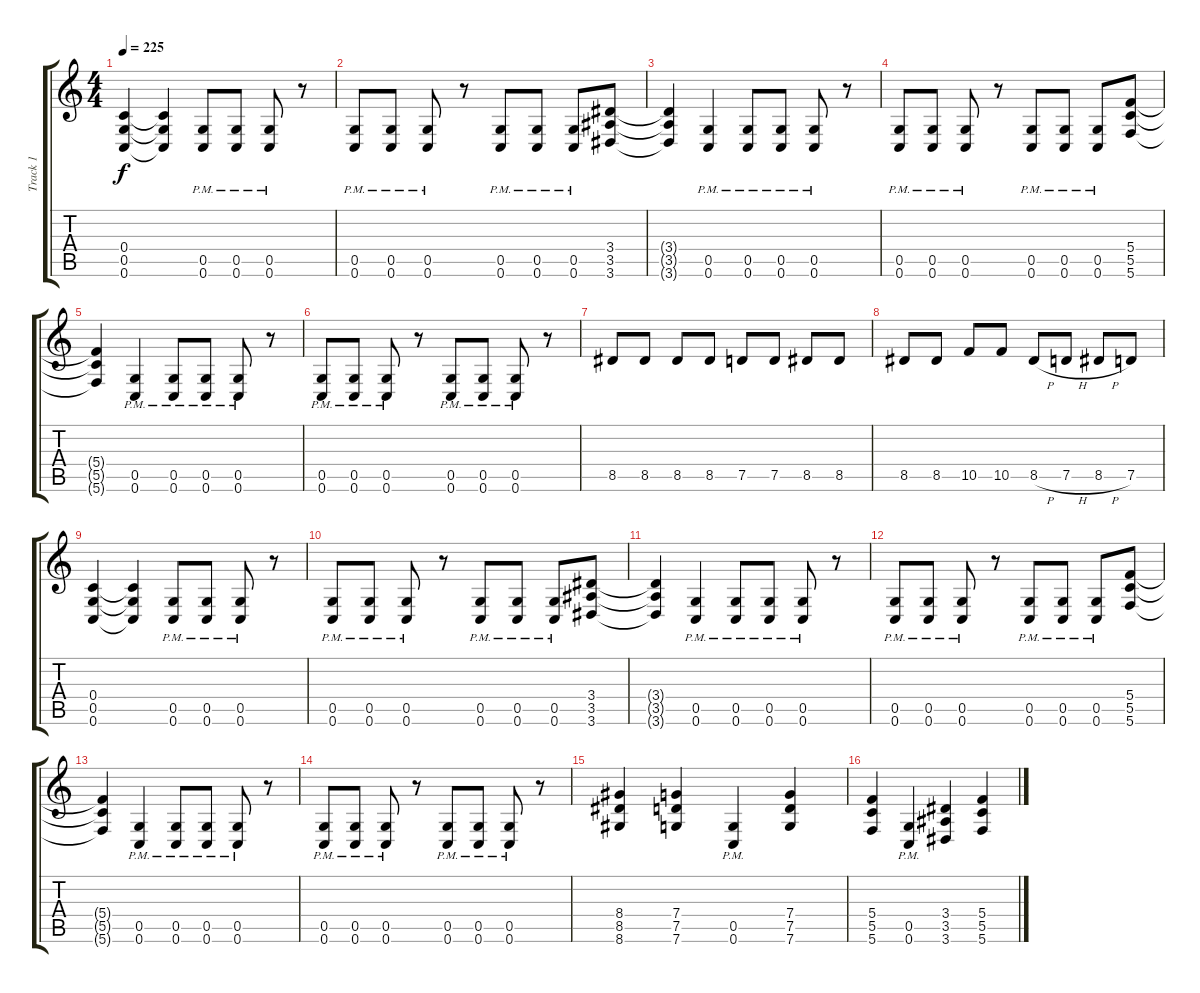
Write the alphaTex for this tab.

\track ("Track 1" "Track 1") {instrument overdrivenguitar}
\staff {score tabs}
\tuning (D4 A3 F3 C3 G2 C2) {hide}
\ts (4 4)
\tempo 225
\clef g2
\ks c
(0.4 0.5 0.6).4{dy f} (0.4{t} 0.5{t} 0.6{t}).4 (0.5{pm} 0.6{pm}).8 (0.5{pm} 0.6{pm}).8 (0.5{pm} 0.6{pm}).8 r.8 |
(0.5{pm} 0.6{pm}).8 (0.5{pm} 0.6{pm}).8 (0.5{pm} 0.6{pm}).8 r.8 (0.5{pm} 0.6{pm}).8 (0.5{pm} 0.6{pm}).8 (0.5{pm} 0.6{pm}).8 (3.4 3.5 3.6).8 |
(3.4{t} 3.5{t} 3.6{t}).4 (0.5{pm} 0.6{pm}).4 (0.5{pm} 0.6{pm}).8 (0.5{pm} 0.6{pm}).8 (0.5{pm} 0.6{pm}).8 r.8 |
(0.5{pm} 0.6{pm}).8 (0.5{pm} 0.6{pm}).8 (0.5{pm} 0.6{pm}).8 r.8 (0.5{pm} 0.6{pm}).8 (0.5{pm} 0.6{pm}).8 (0.5{pm} 0.6{pm}).8 (5.4 5.5 5.6).8 |
(5.4{t} 5.5{t} 5.6{t}).4 (0.5{pm} 0.6{pm}).4 (0.5{pm} 0.6{pm}).8 (0.5{pm} 0.6{pm}).8 (0.5{pm} 0.6{pm}).8 r.8 |
(0.5{pm} 0.6{pm}).8 (0.5{pm} 0.6{pm}).8 (0.5{pm} 0.6{pm}).8 r.8 (0.5{pm} 0.6{pm}).8 (0.5{pm} 0.6{pm}).8 (0.5{pm} 0.6{pm}).8 r.8 |
8.5.8 8.5.8 8.5.8 8.5.8 7.5.8 7.5.8 8.5.8 8.5.8 |
8.5.8 8.5.8 10.5.8 10.5.8 8.5{h}.8 7.5{h}.8 8.5{h}.8 7.5.8 |
(0.4 0.5 0.6).4 (0.4{t} 0.5{t} 0.6{t}).4 (0.5{pm} 0.6{pm}).8 (0.5{pm} 0.6{pm}).8 (0.5{pm} 0.6{pm}).8 r.8 |
(0.5{pm} 0.6{pm}).8 (0.5{pm} 0.6{pm}).8 (0.5{pm} 0.6{pm}).8 r.8 (0.5{pm} 0.6{pm}).8 (0.5{pm} 0.6{pm}).8 (0.5{pm} 0.6{pm}).8 (3.4 3.5 3.6).8 |
(3.4{t} 3.5{t} 3.6{t}).4 (0.5{pm} 0.6{pm}).4 (0.5{pm} 0.6{pm}).8 (0.5{pm} 0.6{pm}).8 (0.5{pm} 0.6{pm}).8 r.8 |
(0.5{pm} 0.6{pm}).8 (0.5{pm} 0.6{pm}).8 (0.5{pm} 0.6{pm}).8 r.8 (0.5{pm} 0.6{pm}).8 (0.5{pm} 0.6{pm}).8 (0.5{pm} 0.6{pm}).8 (5.4 5.5 5.6).8 |
(5.4{t} 5.5{t} 5.6{t}).4 (0.5{pm} 0.6{pm}).4 (0.5{pm} 0.6{pm}).8 (0.5{pm} 0.6{pm}).8 (0.5{pm} 0.6{pm}).8 r.8 |
(0.5{pm} 0.6{pm}).8 (0.5{pm} 0.6{pm}).8 (0.5{pm} 0.6{pm}).8 r.8 (0.5{pm} 0.6{pm}).8 (0.5{pm} 0.6{pm}).8 (0.5{pm} 0.6{pm}).8 r.8 |
(8.4 8.5 8.6).4 (7.4 7.5 7.6).4 (0.5{pm} 0.6{pm}).4 (7.4 7.5 7.6).4 |
(5.4 5.5 5.6).4 (0.5{pm} 0.6{pm}).4 (3.4 3.5 3.6).4 (5.4 5.5 5.6).4
